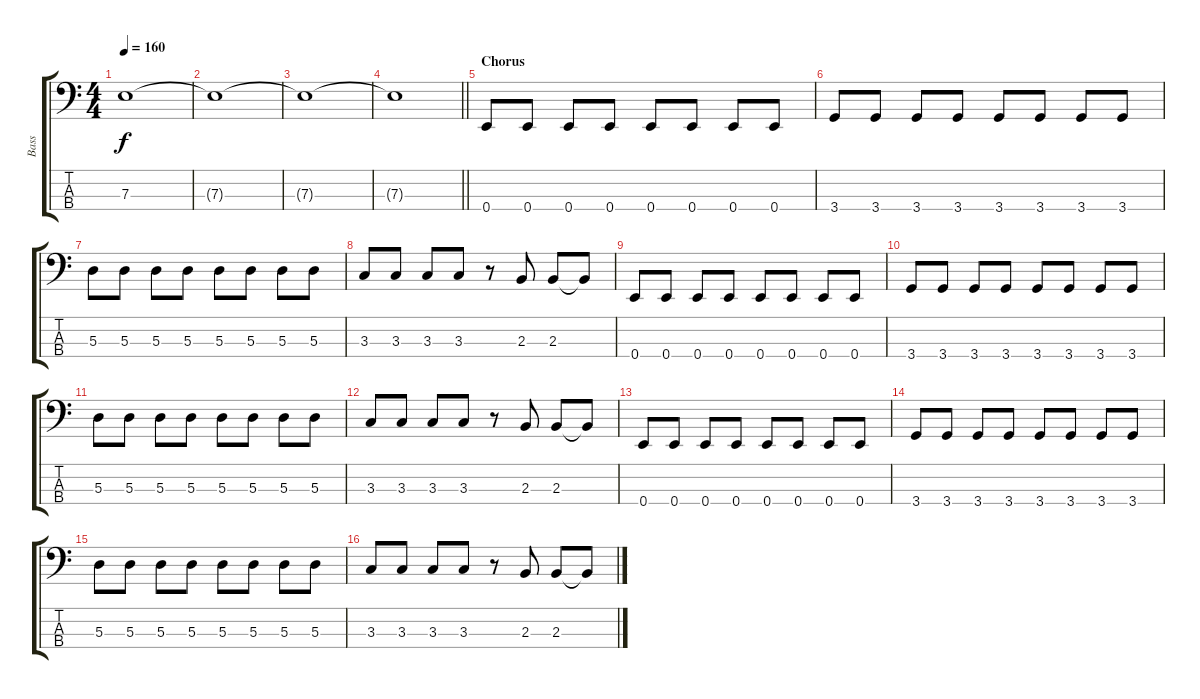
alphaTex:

\track ("Bass" "Bass") {instrument electricbassfinger}
\staff {score tabs}
\tuning (G2 D2 A1 E1) {hide}
\ts (4 4)
\tempo 160
\clef f4
\ks c
7.3.1{dy f} |
7.3{t}.1 |
7.3{t}.1 |
\barLineRight lightlight
7.3{t}.1 |
\section ("" "Chorus")
0.4.8 0.4.8 0.4.8 0.4.8 0.4.8 0.4.8 0.4.8 0.4.8 |
3.4.8 3.4.8 3.4.8 3.4.8 3.4.8 3.4.8 3.4.8 3.4.8 |
5.3.8 5.3.8 5.3.8 5.3.8 5.3.8 5.3.8 5.3.8 5.3.8 |
3.3.8 3.3.8 3.3.8 3.3.8 r.8 2.3.8 2.3.8 2.3{t}.8 |
0.4.8 0.4.8 0.4.8 0.4.8 0.4.8 0.4.8 0.4.8 0.4.8 |
3.4.8 3.4.8 3.4.8 3.4.8 3.4.8 3.4.8 3.4.8 3.4.8 |
5.3.8 5.3.8 5.3.8 5.3.8 5.3.8 5.3.8 5.3.8 5.3.8 |
3.3.8 3.3.8 3.3.8 3.3.8 r.8 2.3.8 2.3.8 2.3{t}.8 |
0.4.8 0.4.8 0.4.8 0.4.8 0.4.8 0.4.8 0.4.8 0.4.8 |
3.4.8 3.4.8 3.4.8 3.4.8 3.4.8 3.4.8 3.4.8 3.4.8 |
5.3.8 5.3.8 5.3.8 5.3.8 5.3.8 5.3.8 5.3.8 5.3.8 |
3.3.8 3.3.8 3.3.8 3.3.8 r.8 2.3.8 2.3.8 2.3{t}.8
